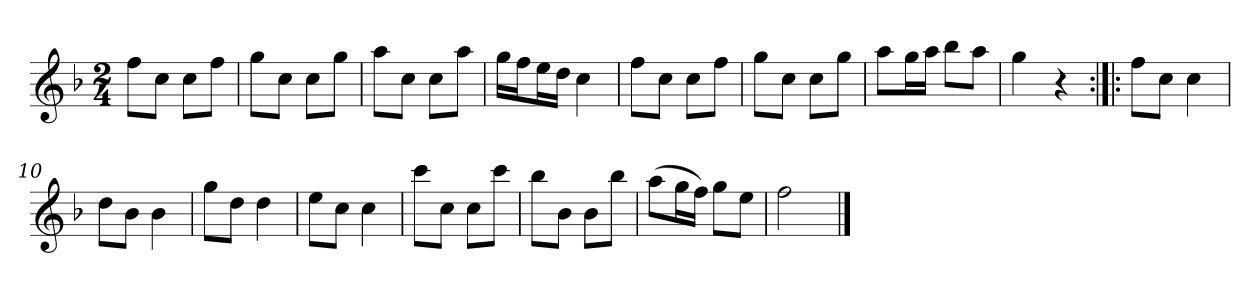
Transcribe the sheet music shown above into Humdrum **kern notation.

**kern
*part1
*staff1
*clefG2
*k[b-]
*F:
*M2/4
*MM120
=1
8ff\L
8cc\J
8cc\L
8ff\J
=2
8gg\L
8cc\J
8cc\L
8gg\J
=3
8aa\L
8cc\J
8cc\L
8aa\J
=4
16gg\LL
16ff\J
16ee\L
16dd\JJ
4cc
=5
8ff\L
8cc\J
8cc\L
8ff\J
=6
8gg\L
8cc\J
8cc\L
8gg\J
=7
8aa\L
16gg\L
16aa\JJ
8bb-\L
8aa\J
=8
4gg
4r
=9:|!|:
8ff\L
8cc\J
4cc
=10
8dd\L
8b-\J
4b-
=11
8gg\L
8dd\J
4dd
=12
8ee\L
8cc\J
4cc
=13
8ccc\L
8cc\J
8cc\L
8ccc\J
=14
8bb-\L
8b-\J
8b-\L
8bb-\J
=15
(8aa\L
16gg\L
16ff\JJ)
8gg\L
8ee\J
=16
2ff
==
*-
